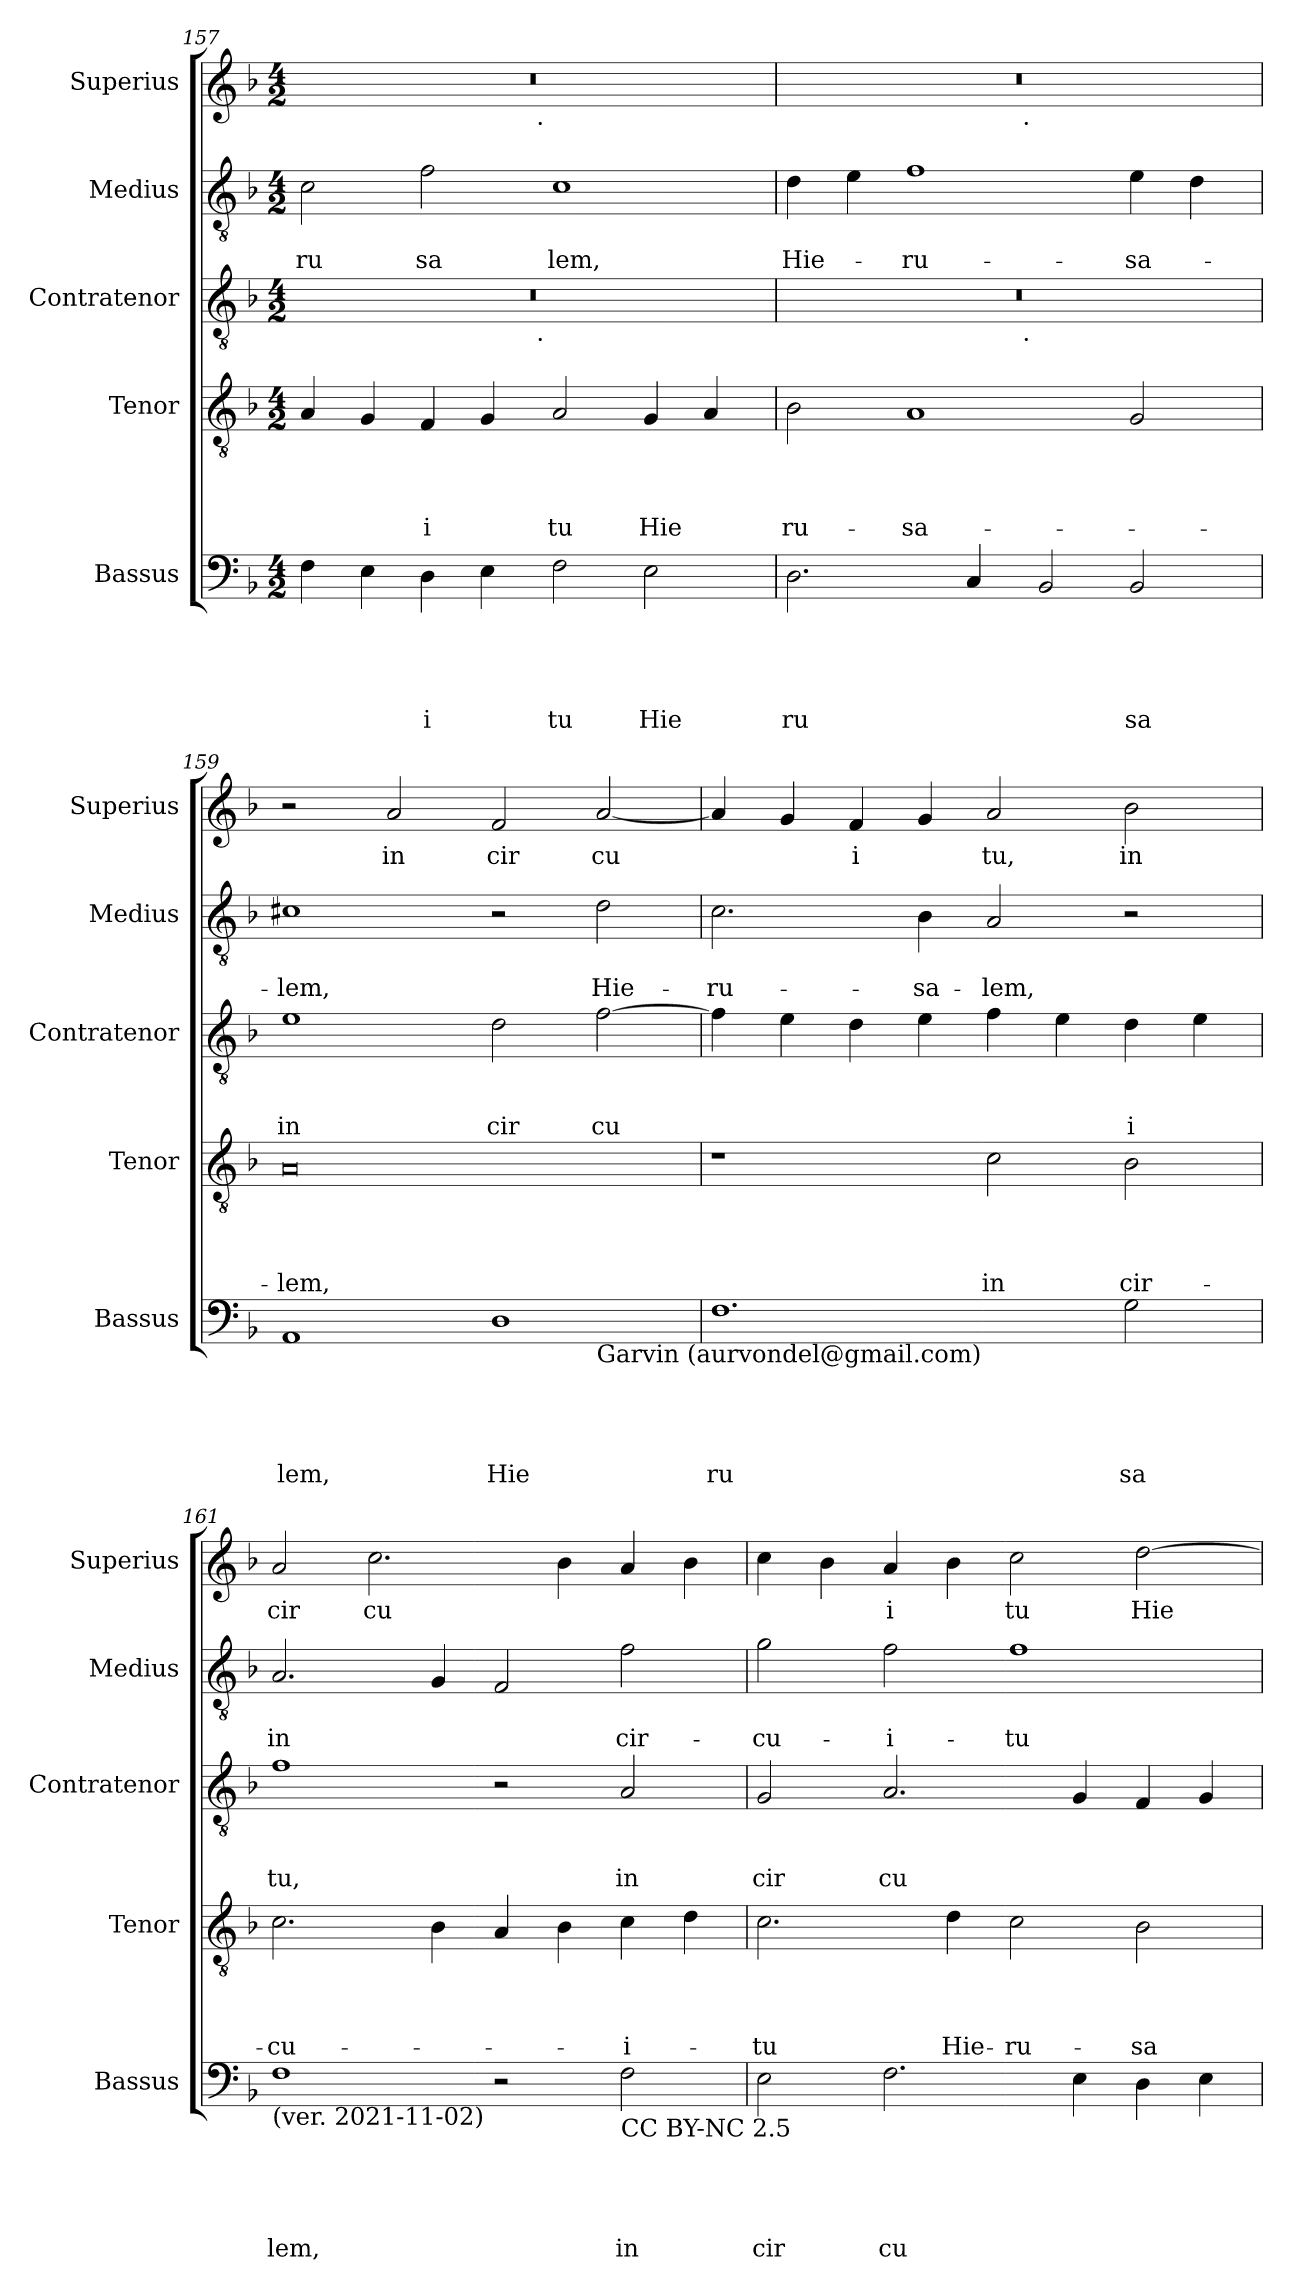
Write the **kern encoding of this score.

**kern	**text	**text	**text	**text	**text	**kern	**text	**text	**text	**text	**kern	**text	**text	**text	**kern	**text	**text	**kern	**text
*part5	*part5	*part5	*part5	*part5	*part5	*part4	*part4	*part4	*part4	*part4	*part3	*part3	*part3	*part3	*part2	*part2	*part2	*part1	*part1
*staff5	*staff5	*staff5	*staff5	*staff5	*staff5	*staff4	*staff4	*staff4	*staff4	*staff4	*staff3	*staff3	*staff3	*staff3	*staff2	*staff2	*staff2	*staff1	*staff1
*I"Bassus	*	*	*	*	*	*I"Tenor	*	*	*	*	*I"Contratenor	*	*	*	*I"Medius	*	*	*I"Superius	*
*I'Bassus	*	*	*	*	*	*I'Tenor	*	*	*	*	*I'Contratenor	*	*	*	*I'Medius	*	*	*I'Superius	*
*clefF4	*	*	*	*	*	*clefGv2	*	*	*	*	*clefGv2	*	*	*	*clefGv2	*	*	*clefG2	*
*k[b-]	*	*	*	*	*	*k[b-]	*	*	*	*	*k[b-]	*	*	*	*k[b-]	*	*	*k[b-]	*
*F:	*	*	*	*	*	*F:	*	*	*	*	*F:	*	*	*	*F:	*	*	*F:	*
*M4/2	*	*	*	*	*	*M4/2	*	*	*	*	*M4/2	*	*	*	*M4/2	*	*	*M4/2	*
=157	=157	=157	=157	=157	=157	=157	=157	=157	=157	=157	=157	=157	=157	=157	=157	=157	=157	=157	=157
!	!	!	!	!	!	!	!	!	!	!	!	!	!	!	!	!	!LO:LY:b	!	!
*	*	*	*	*	*	*	*	*	*	*	*^	*	*	*	*	*	*	*^	*
4F\	.	.	.	.	.	4A/	.	.	.	.	0r	2ryy	.	.	.	2c\	.	ru	0r	2ryy	.
4E\	.	.	.	.	.	4G/	.	.	.	.	.	.	.	.	.	.	.	.	.	.	.
!	!	!	!	!	!LO:LY:b:rj	!	!	!	!	!LO:LY:b:rj	!	!	!	!	!	!	!	!LO:LY:b	!	!	!
4D\	.	.	.	.	i	4F/	.	.	.	i	.	4...ryy	.	.	.	2f\	.	sa	.	4...ryy	.
4E\	.	.	.	.	.	4G/	.	.	.	.	.	.	.	.	.	.	.	.	.	.	.
!	!	!	!	!	!	!	!	!	!	!	!	!	!	!	!	!	!	!	!	!LO:TX:b:t=.	!
!	!	!	!	!	!	!	!	!	!	!	!	!LO:TX:b:t=.	!	!	!	!	!	!	!	!	!
.	.	.	.	.	.	.	.	.	.	.	.	1ryy	.	.	.	.	.	.	.	1ryy	.
!	!	!	!	!	!LO:LY:b	!	!	!	!	!LO:LY:b	!	!	!	!	!	!	!	!LO:LY:b	!	!	!
2F\	.	.	.	.	tu	2A/	.	.	.	tu	.	.	.	.	.	1c	.	lem,	.	.	.
!	!	!	!	!	!LO:LY:b	!	!	!	!	!LO:LY:b	!	!	!	!	!	!	!	!	!	!	!
2E\	.	.	.	.	Hie	4G/	.	.	.	Hie	.	.	.	.	.	.	.	.	.	.	.
.	.	.	.	.	.	4A/	.	.	.	.	.	.	.	.	.	.	.	.	.	.	.
.	.	.	.	.	.	.	.	.	.	.	.	32ryy	.	.	.	.	.	.	.	32ryy	.
!!LO:LB:g=z	!!
=158	=158	=158	=158	=158	=158	=158	=158	=158	=158	=158	=158	=158	=158	=158	=158	=158	=158	=158	=158	=158	=158
!	!	!	!	!	!LO:LY:b	!	!	!	!	!LO:LY:b	!	!	!	!	!	!	!	!LO:LY:b	!	!	!
2.D\	.	.	.	.	ru	2B-\	.	.	.	ru-	0r	2ryy	.	.	.	4d\	.	Hie-	0r	2ryy	.
.	.	.	.	.	.	.	.	.	.	.	.	.	.	.	.	4e\	.	.	.	.	.
!	!	!	!	!	!	!	!	!	!	!LO:LY:b	!	!	!	!	!	!	!	!LO:LY:b	!	!	!
.	.	.	.	.	.	1A	.	.	.	-sa-	.	4...ryy	.	.	.	1f	.	-ru-	.	4...ryy	.
4C/	.	.	.	.	.	.	.	.	.	.	.	.	.	.	.	.	.	.	.	.	.
!	!	!	!	!	!	!	!	!	!	!	!	!	!	!	!	!	!	!	!	!LO:TX:b:t=.	!
!	!	!	!	!	!	!	!	!	!	!	!	!LO:TX:b:t=.	!	!	!	!	!	!	!	!	!
.	.	.	.	.	.	.	.	.	.	.	.	1ryy	.	.	.	.	.	.	.	1ryy	.
2BB-/	.	.	.	.	.	.	.	.	.	.	.	.	.	.	.	.	.	.	.	.	.
!	!	!	!	!	!LO:LY:b	!	!	!	!	!	!	!	!	!	!	!	!	!LO:LY:b	!	!	!
2BB-/	.	.	.	.	sa	2G/	.	.	.	.	.	.	.	.	.	4e\	.	-sa-	.	.	.
.	.	.	.	.	.	.	.	.	.	.	.	.	.	.	.	4d\	.	.	.	.	.
.	.	.	.	.	.	.	.	.	.	.	.	32ryy	.	.	.	.	.	.	.	32ryy	.
=159	=159	=159	=159	=159	=159	=159	=159	=159	=159	=159	=159	=159	=159	=159	=159	=159	=159	=159	=159	=159	=159
!LO:TX:b:t=Set by Allen	!	!	!	!	!	!	!	!	!	!	!	!	!	!	!	!	!	!	!	!	!
!	!	!	!	!	!LO:LY:b	!	!	!	!	!LO:LY:b	!	!	!	!	!LO:LY:b	!	!	!LO:LY:b	!	!	!
*^	*	*	*	*	*	*	*	*	*	*	*v	*v	*	*	*	*	*	*	*v	*v	*
1AA	1.ryy	.	.	.	.	lem,	0A	.	.	.	-lem,	1e	.	.	in	1c#X	.	-lem,	2r	.
!	!	!	!	!	!	!	!	!	!	!	!	!	!	!	!	!	!	!	!	!LO:LY:b
.	.	.	.	.	.	.	.	.	.	.	.	.	.	.	.	.	.	.	2a/	in
!	!	!	!	!	!	!LO:LY:b	!	!	!	!	!	!	!	!	!LO:LY:b	!	!	!	!	!LO:LY:b
1D	.	.	.	.	.	Hie	.	.	.	.	.	2d\	.	.	cir	2r	.	.	2f/	cir
!	!LO:TX:b:t=Garvin (aurvondel@gmail.com)	!	!	!	!	!	!	!	!	!	!	!	!	!	!	!	!	!	!	!
!	!	!	!	!	!	!	!	!	!	!	!	!	!	!	!LO:LY:b	!	!	!LO:LY:b	!	!LO:LY:b
.	2ryy	.	.	.	.	.	.	.	.	.	.	[>2f\	.	.	cu	2d\	.	Hie-	[<2a/	cu
=160	=160	=160	=160	=160	=160	=160	=160	=160	=160	=160	=160	=160	=160	=160	=160	=160	=160	=160	=160	=160
!	!	!	!	!	!	!LO:LY:b	!	!	!	!	!	!	!	!	!	!	!	!LO:LY:b	!	!
*v	*v	*	*	*	*	*	*	*	*	*	*	*	*	*	*	*	*	*	*	*
1.F	.	.	.	.	ru	1r	.	.	.	.	4f\]	.	.	.	2.c\	.	-ru-	4a/]	.
.	.	.	.	.	.	.	.	.	.	.	4e\	.	.	.	.	.	.	4g/	.
!	!	!	!	!	!	!	!	!	!	!	!	!	!	!	!	!	!	!	!LO:LY:b:rj
.	.	.	.	.	.	.	.	.	.	.	4d\	.	.	.	.	.	.	4f/	i
!	!	!	!	!	!	!	!	!	!	!	!	!	!	!	!	!	!LO:LY:b	!	!
.	.	.	.	.	.	.	.	.	.	.	4e\	.	.	.	4B-\	.	-sa-	4g/	.
!	!	!	!	!	!	!	!	!	!	!LO:LY:b	!	!	!	!	!	!	!LO:LY:b	!	!LO:LY:b
.	.	.	.	.	.	2c\	.	.	.	in	4f\	.	.	.	2A/	.	-lem,	2a/	tu,
.	.	.	.	.	.	.	.	.	.	.	4e\	.	.	.	.	.	.	.	.
!	!	!	!	!	!LO:LY:b	!	!	!	!	!LO:LY:b	!	!	!	!LO:LY:b:rj	!	!	!	!	!LO:LY:b
2G\	.	.	.	.	sa	2B-\	.	.	.	cir-	4d\	.	.	i	2r	.	.	2b-\	in
.	.	.	.	.	.	.	.	.	.	.	4e\	.	.	.	.	.	.	.	.
=161	=161	=161	=161	=161	=161	=161	=161	=161	=161	=161	=161	=161	=161	=161	=161	=161	=161	=161	=161
!LO:TX:b:t=(ver. 2021-11-02)	!	!	!	!	!	!	!	!	!	!	!	!	!	!	!	!	!	!	!
!	!	!	!	!	!LO:LY:b	!	!	!	!	!LO:LY:b	!	!	!	!LO:LY:b	!	!	!LO:LY:b	!	!LO:LY:b
1F	.	.	.	.	lem,	2.c\	.	.	.	-cu-	1f	.	.	tu,	2.A/	.	in	2a/	cir
!	!	!	!	!	!	!	!	!	!	!	!	!	!	!	!	!	!	!	!LO:LY:b
.	.	.	.	.	.	.	.	.	.	.	.	.	.	.	.	.	.	2.cc\	cu
.	.	.	.	.	.	4B-\	.	.	.	.	.	.	.	.	4G/	.	.	.	.
2r	.	.	.	.	.	4A/	.	.	.	.	2r	.	.	.	2F/	.	.	.	.
.	.	.	.	.	.	4B-\	.	.	.	.	.	.	.	.	.	.	.	4b-\	.
!LO:TX:b:t=CC BY-NC 2.5	!	!	!	!	!	!	!	!	!	!	!	!	!	!	!	!	!	!	!
!	!	!	!	!	!LO:LY:b	!	!	!	!	!LO:LY:b:rj	!	!	!	!LO:LY:b	!	!	!LO:LY:b	!	!
2F\	.	.	.	.	in	4c\	.	.	.	-i-	2A/	.	.	in	2f\	.	cir-	4a/	.
.	.	.	.	.	.	4d\	.	.	.	.	.	.	.	.	.	.	.	4b-\	.
=162	=162	=162	=162	=162	=162	=162	=162	=162	=162	=162	=162	=162	=162	=162	=162	=162	=162	=162	=162
!	!	!	!	!	!LO:LY:b	!	!	!	!	!LO:LY:b	!	!	!	!LO:LY:b	!	!	!LO:LY:b	!	!
2E\	.	.	.	.	cir	2.c\	.	.	.	-tu	2G/	.	.	cir	2g\	.	-cu-	4cc\	.
.	.	.	.	.	.	.	.	.	.	.	.	.	.	.	.	.	.	4b-\	.
!	!	!	!	!	!LO:LY:b	!	!	!	!	!	!	!	!	!LO:LY:b	!	!	!LO:LY:b	!	!LO:LY:b:rj
2.F\	.	.	.	.	cu	.	.	.	.	.	2.A/	.	.	cu	2f\	.	-i-	4a/	i
!	!	!	!	!	!	!	!	!	!	!LO:LY:b	!	!	!	!	!	!	!	!	!
.	.	.	.	.	.	4d\	.	.	.	Hie-	.	.	.	.	.	.	.	4b-\	.
!	!	!	!	!	!	!	!	!	!	!LO:LY:b	!	!	!	!	!	!	!LO:LY:b	!	!LO:LY:b
.	.	.	.	.	.	2c\	.	.	.	-ru-	.	.	.	.	1f	.	-tu	2cc\	tu
4E\	.	.	.	.	.	.	.	.	.	.	4G/	.	.	.	.	.	.	.	.
!	!	!	!	!	!	!	!	!	!	!LO:LY:b	!	!	!	!	!	!	!	!	!LO:LY:b
4D\	.	.	.	.	.	2B-\	.	.	.	-sa-	4F/	.	.	.	.	.	.	[>2dd\	Hie
4E\	.	.	.	.	.	.	.	.	.	.	4G/	.	.	.	.	.	.	.	.
=	=	=	=	=	=	=	=	=	=	=	=	=	=	=	=	=	=	=	=
*-	*-	*-	*-	*-	*-	*-	*-	*-	*-	*-	*-	*-	*-	*-	*-	*-	*-	*-	*-
